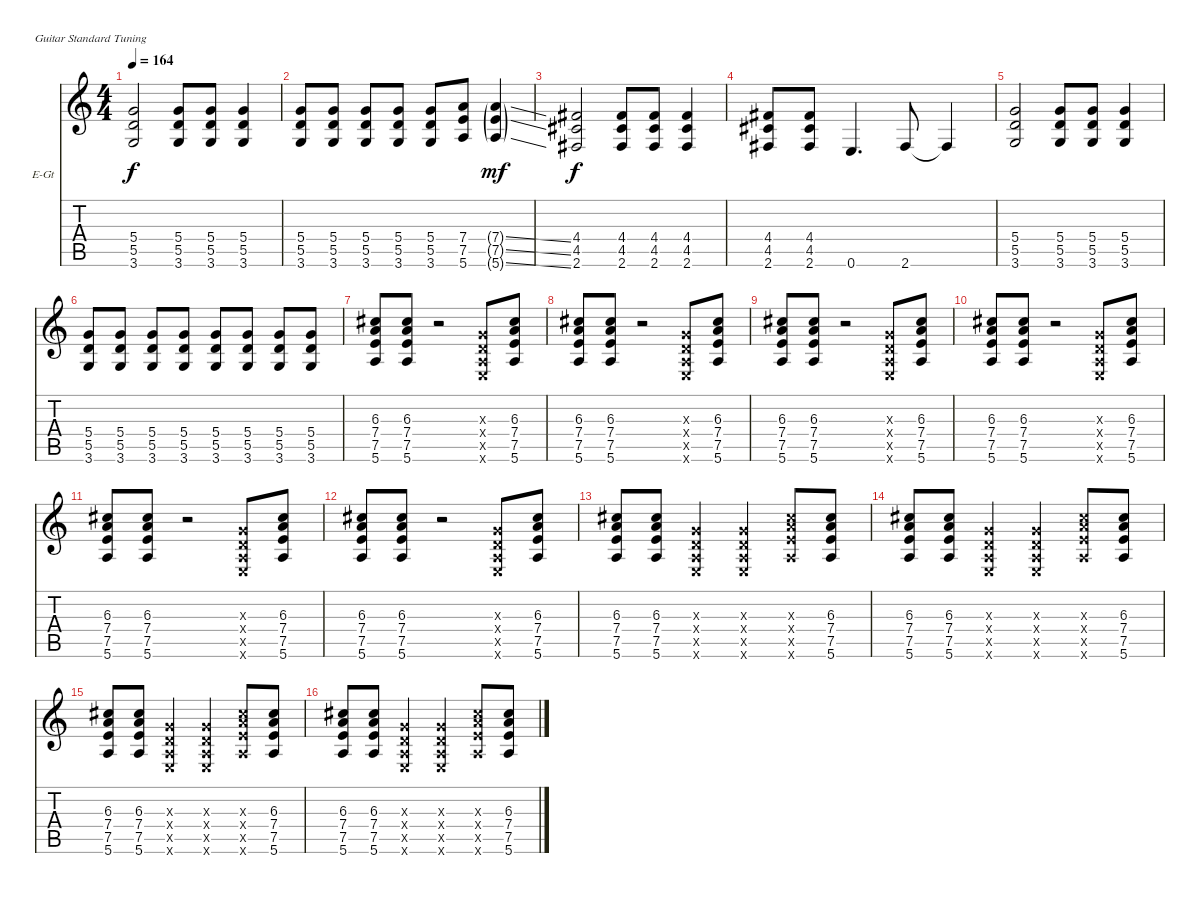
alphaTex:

\defaultSystemsLayout 4
\bracketExtendMode nobrackets
\firstSystemTrackNameOrientation horizontal
\otherSystemsTrackNameOrientation horizontal
\track ("Stone Gossard (Drive)" "E-Gt") {instrument overdrivenguitar}
\staff {score tabs}
\tuning (E4 B3 G3 D3 A2 E2)
\ts (4 4)
\tempo 164
\clef g2
\ks c
(5.4 5.5 3.6).2{dy f} (5.4 5.5 3.6).8 (5.4 5.5 3.6).8 (5.4 5.5 3.6).4 |
(5.4 5.5 3.6).8 (5.4 5.5 3.6).8 (5.4 5.5 3.6).8 (5.4 5.5 3.6).8 (5.4 5.5 3.6).8 (7.4 7.5 5.6).8 (7.4{ss g} 7.5{ss g} 5.6{ss g}).4{dy mf} |
(4.4 4.5 2.6).2{dy f} (4.4 4.5 2.6).8 (4.4 4.5 2.6).8 (4.4 4.5 2.6).4 |
(4.4 4.5 2.6).8 (4.4 4.5 2.6).8 0.6.4{d} 2.6.8 2.6{t}.4 |
(5.4 5.5 3.6).2 (5.4 5.5 3.6).8 (5.4 5.5 3.6).8 (5.4 5.5 3.6).4 |
(5.4 5.5 3.6).8 (5.4 5.5 3.6).8 (5.4 5.5 3.6).8 (5.4 5.5 3.6).8 (5.4 5.5 3.6).8 (5.4 5.5 3.6).8 (5.4 5.5 3.6).8 (5.4 5.5 3.6).8 |
(6.3 7.4 7.5 5.6).8 (6.3 7.4 7.5 5.6).8 r.2 (0.3{x} 0.4{x} 0.5{x} 0.6{x}).8 (6.3 7.4 7.5 5.6).8 |
(6.3 7.4 7.5 5.6).8 (6.3 7.4 7.5 5.6).8 r.2 (0.3{x} 0.4{x} 0.5{x} 0.6{x}).8 (6.3 7.4 7.5 5.6).8 |
(6.3 7.4 7.5 5.6).8 (6.3 7.4 7.5 5.6).8 r.2 (0.3{x} 0.4{x} 0.5{x} 0.6{x}).8 (6.3 7.4 7.5 5.6).8 |
(6.3 7.4 7.5 5.6).8 (6.3 7.4 7.5 5.6).8 r.2 (0.3{x} 0.4{x} 0.5{x} 0.6{x}).8 (6.3 7.4 7.5 5.6).8 |
(6.3 7.4 7.5 5.6).8 (6.3 7.4 7.5 5.6).8 r.2 (0.3{x} 0.4{x} 0.5{x} 0.6{x}).8 (6.3 7.4 7.5 5.6).8 |
(6.3 7.4 7.5 5.6).8 (6.3 7.4 7.5 5.6).8 r.2 (0.3{x} 0.4{x} 0.5{x} 0.6{x}).8 (6.3 7.4 7.5 5.6).8 |
(6.3 7.4 7.5 5.6).8 (6.3 7.4 7.5 5.6).8 (0.3{x} 0.4{x} 0.5{x} 0.6{x}).4 (0.3{x} 0.4{x} 0.5{x} 0.6{x}).4 (6.3{x} 7.4{x} 7.5{x} 5.6{x}).8 (6.3 7.4 7.5 5.6).8 |
(6.3 7.4 7.5 5.6).8 (6.3 7.4 7.5 5.6).8 (0.3{x} 0.4{x} 0.5{x} 0.6{x}).4 (0.3{x} 0.4{x} 0.5{x} 0.6{x}).4 (6.3{x} 7.4{x} 7.5{x} 5.6{x}).8 (6.3 7.4 7.5 5.6).8 |
(6.3 7.4 7.5 5.6).8 (6.3 7.4 7.5 5.6).8 (0.3{x} 0.4{x} 0.5{x} 0.6{x}).4 (0.3{x} 0.4{x} 0.5{x} 0.6{x}).4 (6.3{x} 7.4{x} 7.5{x} 5.6{x}).8 (6.3 7.4 7.5 5.6).8 |
(6.3 7.4 7.5 5.6).8 (6.3 7.4 7.5 5.6).8 (0.3{x} 0.4{x} 0.5{x} 0.6{x}).4 (0.3{x} 0.4{x} 0.5{x} 0.6{x}).4 (6.3{x} 7.4{x} 7.5{x} 5.6{x}).8 (6.3 7.4 7.5 5.6).8
